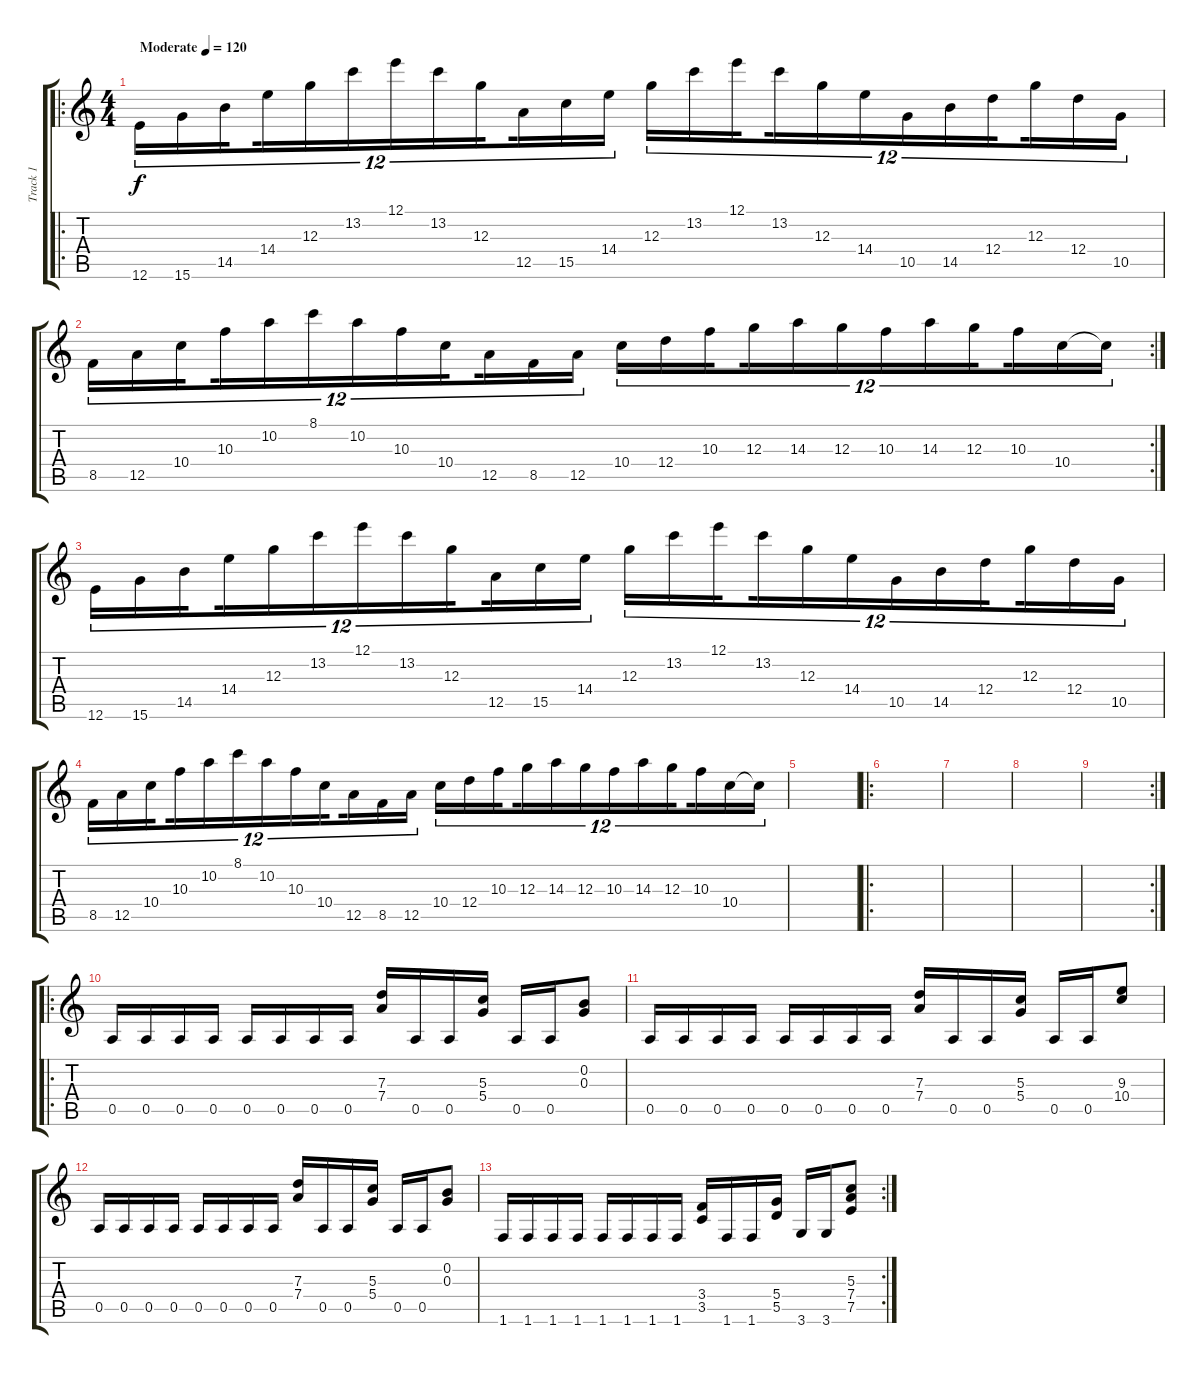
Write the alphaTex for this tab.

\track ("Track 1" "Track 1") {instrument distortionguitar}
\staff {score tabs}
\tuning (E4 B3 G3 D3 A2 E2) {hide}
\ro
\ts (4 4)
\tempo (120 "Moderate")
\clef g2
\ks c
12.6.16{tu (12 8) dy f instrument distortionguitar} 15.6.16{tu (12 8)} 14.5.16{tu (12 8) beam splitsecondary} 14.4.16{tu (12 8)} 12.3.16{tu (12 8)} 13.2.16{tu (12 8)} 12.1.16{tu (12 8)} 13.2.16{tu (12 8)} 12.3.16{tu (12 8) beam splitsecondary} 12.5.16{tu (12 8)} 15.5.16{tu (12 8)} 14.4.16{tu (12 8)} 12.3.16{tu (12 8)} 13.2.16{tu (12 8)} 12.1.16{tu (12 8) beam splitsecondary} 13.2.16{tu (12 8)} 12.3.16{tu (12 8)} 14.4.16{tu (12 8)} 10.5.16{tu (12 8)} 14.5.16{tu (12 8)} 12.4.16{tu (12 8) beam splitsecondary} 12.3.16{tu (12 8)} 12.4.16{tu (12 8)} 10.5.16{tu (12 8)} |
\rc 2
8.5.16{tu (12 8)} 12.5.16{tu (12 8)} 10.4.16{tu (12 8) beam splitsecondary} 10.3.16{tu (12 8)} 10.2.16{tu (12 8)} 8.1.16{tu (12 8)} 10.2.16{tu (12 8)} 10.3.16{tu (12 8)} 10.4.16{tu (12 8) beam splitsecondary} 12.5.16{tu (12 8)} 8.5.16{tu (12 8)} 12.5.16{tu (12 8)} 10.4.16{tu (12 8)} 12.4.16{tu (12 8)} 10.3.16{tu (12 8) beam splitsecondary} 12.3.16{tu (12 8)} 14.3.16{tu (12 8)} 12.3.16{tu (12 8)} 10.3.16{tu (12 8)} 14.3.16{tu (12 8)} 12.3.16{tu (12 8) beam splitsecondary} 10.3.16{tu (12 8)} 10.4.16{tu (12 8)} 10.4{t}.16{tu (12 8)} |
12.6.16{tu (12 8)} 15.6.16{tu (12 8)} 14.5.16{tu (12 8) beam splitsecondary} 14.4.16{tu (12 8)} 12.3.16{tu (12 8)} 13.2.16{tu (12 8)} 12.1.16{tu (12 8)} 13.2.16{tu (12 8)} 12.3.16{tu (12 8) beam splitsecondary} 12.5.16{tu (12 8)} 15.5.16{tu (12 8)} 14.4.16{tu (12 8)} 12.3.16{tu (12 8)} 13.2.16{tu (12 8)} 12.1.16{tu (12 8) beam splitsecondary} 13.2.16{tu (12 8)} 12.3.16{tu (12 8)} 14.4.16{tu (12 8)} 10.5.16{tu (12 8)} 14.5.16{tu (12 8)} 12.4.16{tu (12 8) beam splitsecondary} 12.3.16{tu (12 8)} 12.4.16{tu (12 8)} 10.5.16{tu (12 8)} |
8.5.16{tu (12 8)} 12.5.16{tu (12 8)} 10.4.16{tu (12 8) beam splitsecondary} 10.3.16{tu (12 8)} 10.2.16{tu (12 8)} 8.1.16{tu (12 8)} 10.2.16{tu (12 8)} 10.3.16{tu (12 8)} 10.4.16{tu (12 8) beam splitsecondary} 12.5.16{tu (12 8)} 8.5.16{tu (12 8)} 12.5.16{tu (12 8)} 10.4.16{tu (12 8)} 12.4.16{tu (12 8)} 10.3.16{tu (12 8) beam splitsecondary} 12.3.16{tu (12 8)} 14.3.16{tu (12 8)} 12.3.16{tu (12 8)} 10.3.16{tu (12 8)} 14.3.16{tu (12 8)} 12.3.16{tu (12 8) beam splitsecondary} 10.3.16{tu (12 8)} 10.4.16{tu (12 8)} 10.4{t}.16{tu (12 8)} |
|
\ro
|
|
|
\rc 2
|
\ro
0.5.16 0.5.16 0.5.16 0.5.16 0.5.16 0.5.16 0.5.16 0.5.16 (7.3 7.4).16 0.5.16 0.5.16 (5.3 5.4).16 0.5.16 0.5.16 (0.2 0.3).8 |
0.5.16 0.5.16 0.5.16 0.5.16 0.5.16 0.5.16 0.5.16 0.5.16 (7.3 7.4).16 0.5.16 0.5.16 (5.3 5.4).16 0.5.16 0.5.16 (9.3 10.4).8 |
0.5.16 0.5.16 0.5.16 0.5.16 0.5.16 0.5.16 0.5.16 0.5.16 (7.3 7.4).16 0.5.16 0.5.16 (5.3 5.4).16 0.5.16 0.5.16 (0.2 0.3).8 |
\rc 2
1.6.16 1.6.16 1.6.16 1.6.16 1.6.16 1.6.16 1.6.16 1.6.16 (3.4 3.5).16 1.6.16 1.6.16 (5.4 5.5).16 3.6.16 3.6.16 (5.3 7.4 7.5).8
